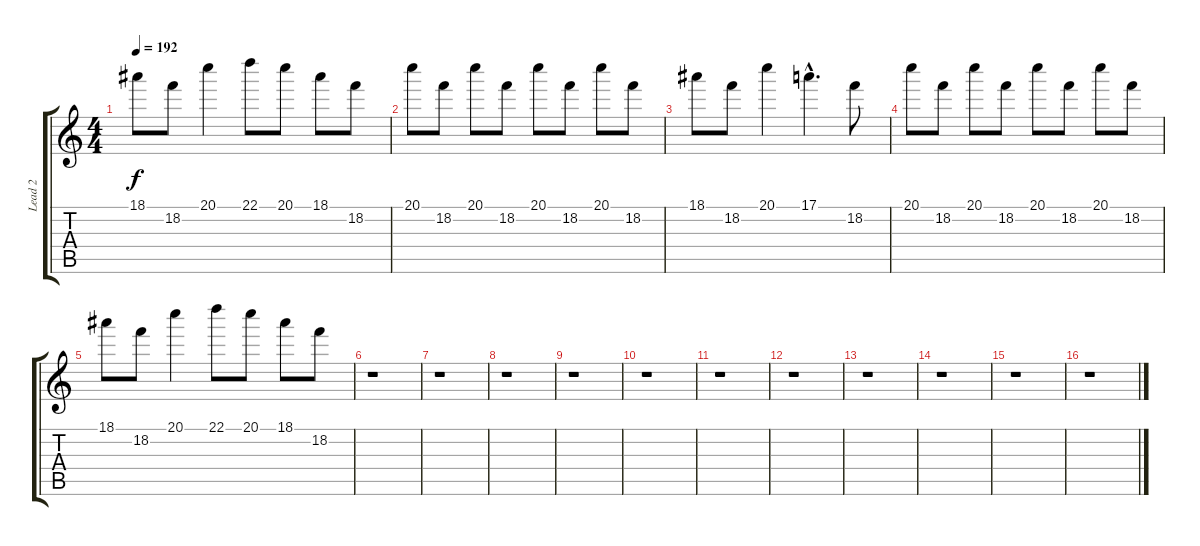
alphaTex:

\track ("Lead 2" "Lead 2") {instrument distortionguitar}
\staff {score tabs}
\tuning (E4 B3 G3 D3 A2 E2) {hide}
\ts (4 4)
\tempo 192
\clef g2
\ks c
18.1.8{dy f} 18.2.8 20.1.4 22.1.8 20.1.8 18.1.8 18.2.8 |
20.1.8 18.2.8 20.1.8 18.2.8 20.1.8 18.2.8 20.1.8 18.2.8 |
18.1.8 18.2.8 20.1.4 17.1{hac}.4{d} 18.2.8 |
20.1.8 18.2.8 20.1.8 18.2.8 20.1.8 18.2.8 20.1.8 18.2.8 |
18.1.8 18.2.8 20.1.4 22.1.8 20.1.8 18.1.8 18.2.8 |
r.1 |
r.1 |
r.1 |
r.1 |
r.1 |
r.1 |
r.1 |
r.1 |
r.1 |
r.1 |
r.1
